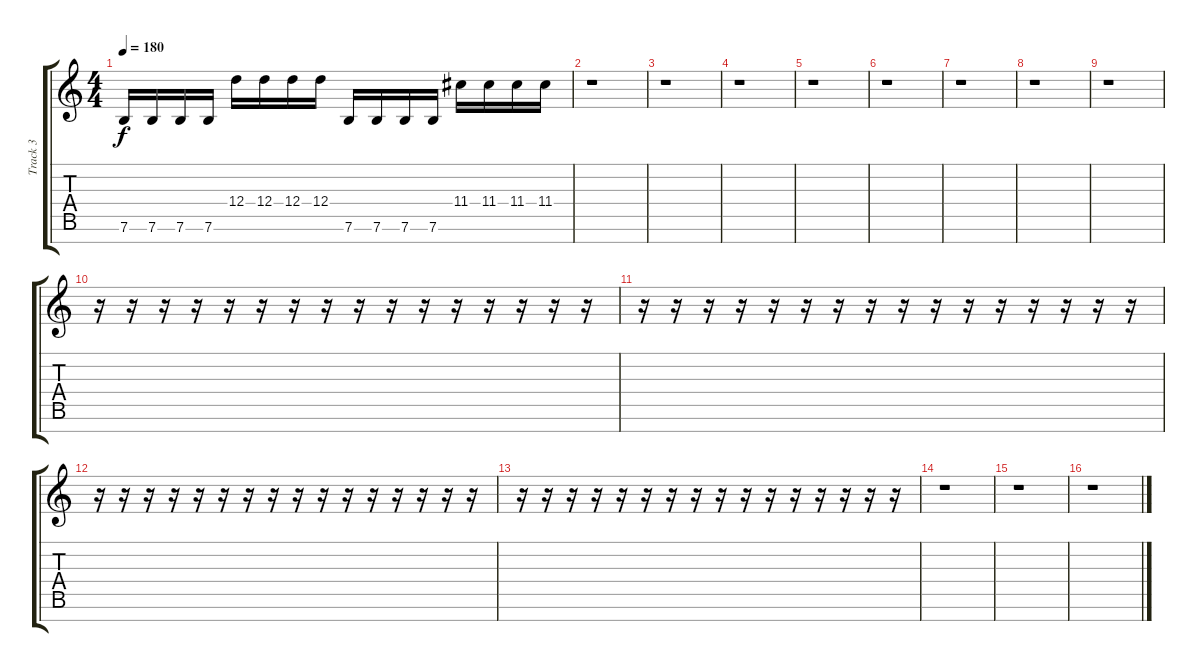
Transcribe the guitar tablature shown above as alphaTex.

\track ("Track 3" "Track 3") {instrument distortionguitar}
\staff {score tabs}
\tuning (E4 B3 G3 D3 A2 E2 B1) {hide}
\ts (4 4)
\tempo 180
\clef g2
\ks c
7.6.16{dy f} 7.6.16 7.6.16 7.6.16 12.4.16 12.4.16 12.4.16 12.4.16 7.6.16 7.6.16 7.6.16 7.6.16 11.4.16 11.4.16 11.4.16 11.4.16 |
r.1 |
r.1 |
r.1 |
r.1 |
r.1 |
r.1 |
r.1 |
r.1 |
r.16 r.16 r.16 r.16 r.16 r.16 r.16 r.16 r.16 r.16 r.16 r.16 r.16 r.16 r.16 r.16 |
r.16 r.16 r.16 r.16 r.16 r.16 r.16 r.16 r.16 r.16 r.16 r.16 r.16 r.16 r.16 r.16 |
r.16 r.16 r.16 r.16 r.16 r.16 r.16 r.16 r.16 r.16 r.16 r.16 r.16 r.16 r.16 r.16 |
r.16 r.16 r.16 r.16 r.16 r.16 r.16 r.16 r.16 r.16 r.16 r.16 r.16 r.16 r.16 r.16 |
r.1 |
r.1 |
r.1
